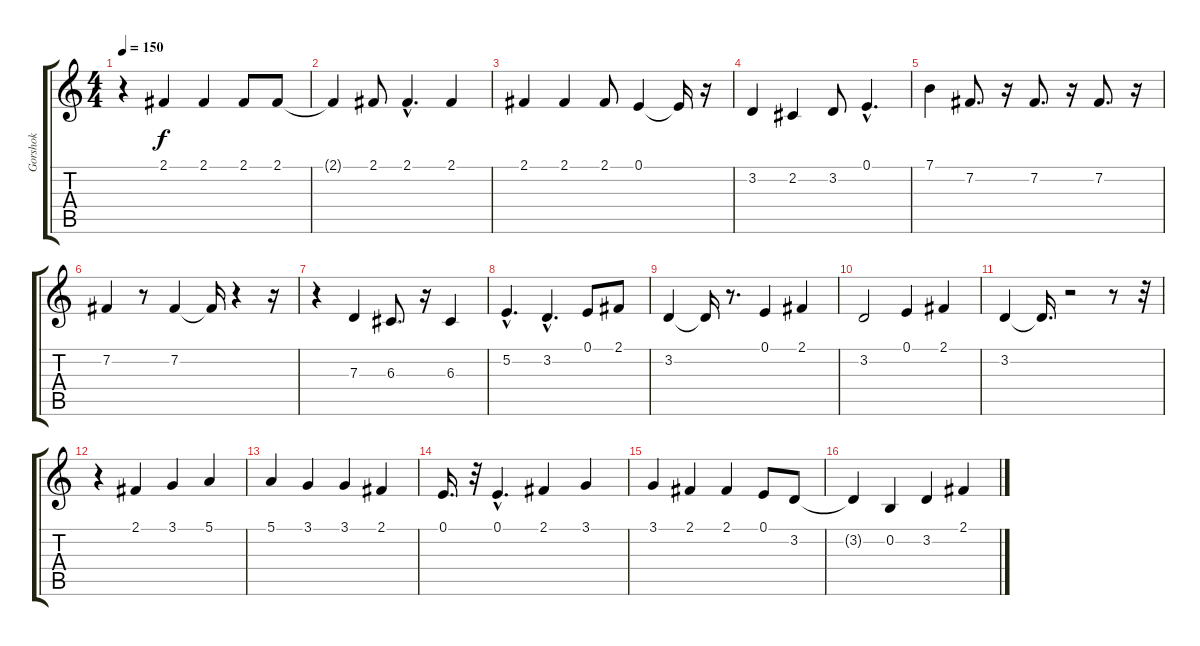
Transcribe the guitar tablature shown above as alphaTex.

\track ("Gorshok" "Gorshok") {instrument flute}
\staff {score tabs}
\tuning (E4 B3 G3 D3 A2 E2) {hide}
\ts (4 4)
\tempo 150
\clef g2
\ks c
r.4{dy f instrument flute} 2.1.4 2.1.4 2.1.8 2.1.8 |
2.1{t}.4 2.1.8 2.1{hac}.4{d} 2.1.4 |
2.1.4 2.1.4 2.1.8 0.1.4 0.1{t}.16 r.16 |
3.2.4 2.2.4 3.2.8 0.1{hac}.4{d} |
7.1.4 7.2.8{d} r.16 7.2.8{d} r.16 7.2.8{d} r.16 |
7.2.4 r.8 7.2.4 7.2{t}.16 r.4 r.16 |
r.4 7.3.4 6.3.8{d} r.16 6.3.4 |
5.2{hac}.4{d} 3.2{hac}.4{d} 0.1.8 2.1.8 |
3.2.4 3.2{t}.16 r.8{d} 0.1.4 2.1.4 |
3.2.2 0.1.4 2.1.4 |
3.2.4 3.2{t}.16{d} r.2 r.8 r.32 |
r.4 2.1.4 3.1.4 5.1.4 |
5.1.4 3.1.4 3.1.4 2.1.4 |
0.1.16{d} r.32 0.1{hac}.4{d} 2.1.4 3.1.4 |
3.1.4 2.1.4 2.1.4 0.1.8 3.2.8 |
3.2{t}.4 0.2.4 3.2.4 2.1.4
